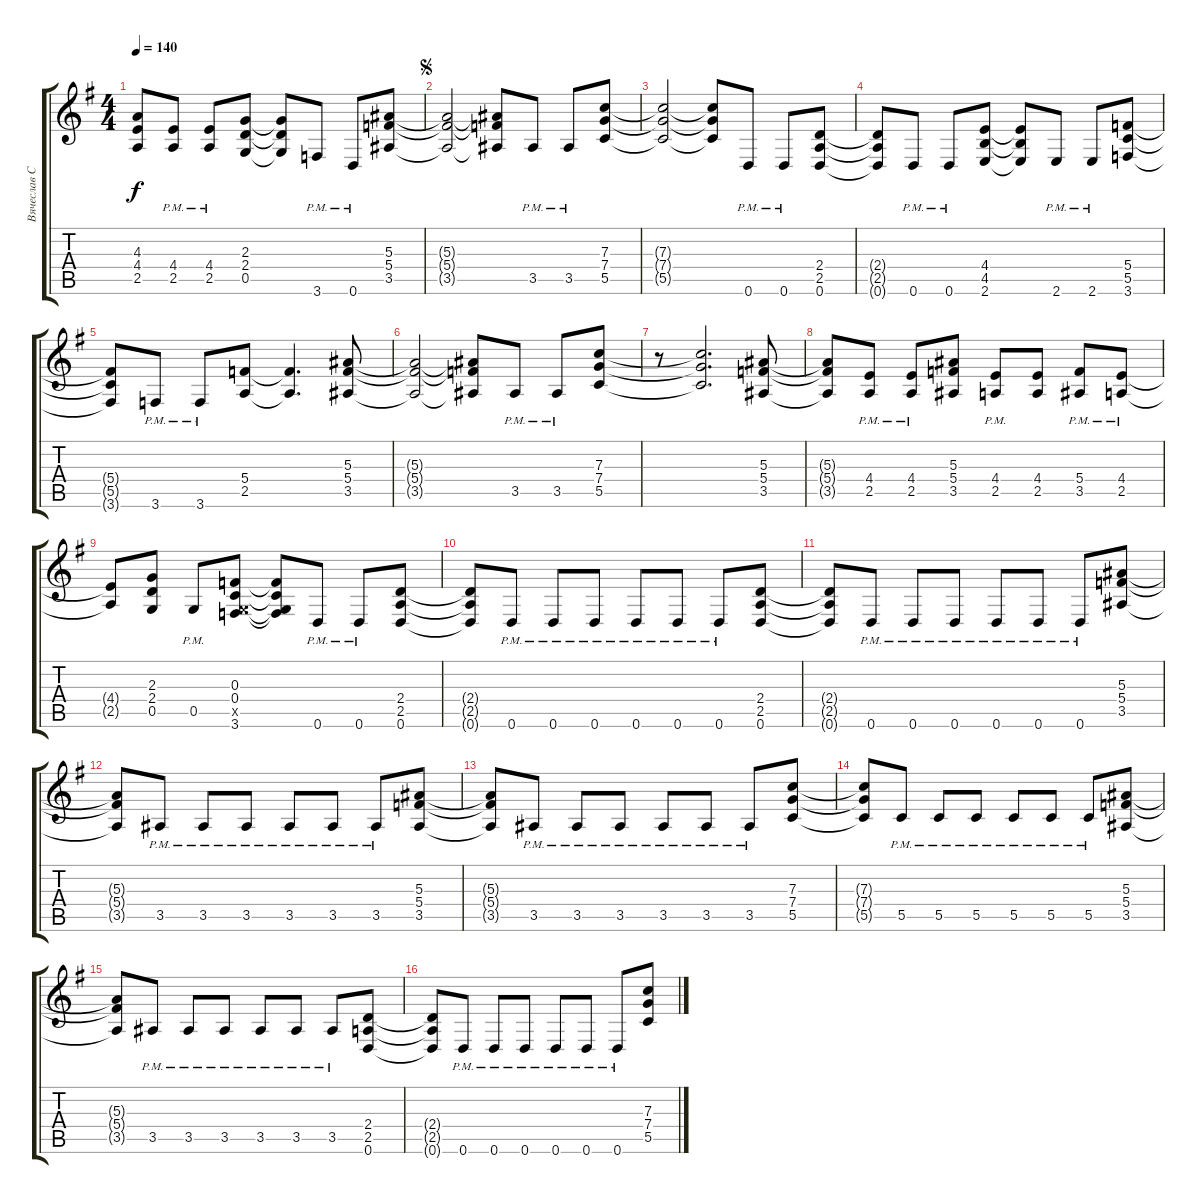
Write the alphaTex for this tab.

\track ("Вячеслав Селин" "Вячеслав С") {instrument distortionguitar}
\staff {score tabs}
\tuning (D4 A3 F3 C3 G2 D2) {hide}
\ts (4 4)
\tempo 140
\clef g2
\ks g
(4.3{t} 4.4{t} 2.5{t}).8{dy f} (4.4{pm} 2.5{pm}).8 (4.4{pm} 2.5{pm}).8 (2.3 2.4 0.5).8 (2.3{t} 2.4{t} 0.5{t}).8 3.6{pm}.8 0.6{pm}.8 (5.3 5.4 3.5).8 |
\jump segno
(5.3{t} 5.4{t} 3.5{t}).2 (5.3{t} 5.4{t} 3.5{t}).8 3.5{pm}.8 3.5{pm}.8 (7.3 7.4 5.5).8 |
(7.3{t} 7.4{t} 5.5{t}).2 (7.3{t} 7.4{t} 5.5{t}).8 0.6{pm}.8 0.6{pm}.8 (2.4 2.5 0.6).8 |
(2.4{t} 2.5{t} 0.6{t}).8 0.6{pm}.8 0.6{pm}.8 (4.4 4.5 2.6).8 (4.4{t} 4.5{t} 2.6{t}).8 2.6{pm}.8 2.6{pm}.8 (5.4 5.5 3.6).8 |
(5.4{t} 5.5{t} 3.6{t}).8 3.6{pm}.8 3.6{pm}.8 (5.4 2.5).8 (5.4{t} 2.5{t}).4{d} (5.3 5.4 3.5).8 |
(5.3{t} 5.4{t} 3.5{t}).2 (5.3{t} 5.4{t} 3.5{t}).8 3.5{pm}.8 3.5{pm}.8 (7.3 7.4 5.5).8 |
r.8 (7.3{t} 7.4{t} 5.5{t}).2{d} (5.3 5.4 3.5).8 |
(5.3{t} 5.4{t} 3.5{t}).8 (4.4{pm} 2.5{pm}).8 (4.4{pm} 2.5{pm}).8 (5.3 5.4 3.5).8 (4.4{pm} 2.5{pm}).8 (4.4 2.5).8 (5.4{pm} 3.5{pm}).8 (4.4{pm} 2.5{pm}).8 |
(4.4{t} 2.5{t}).8 (2.3 2.4 0.5).8 0.5{pm}.8 (0.3 0.4 0.5{x} 3.6).8 (0.3{t} 0.4{t} 0.5{t} 3.6{t}).8 0.6{pm}.8 0.6{pm}.8 (2.4 2.5 0.6).8 |
(2.4{t} 2.5{t} 0.6{t}).8 0.6{pm}.8 0.6{pm}.8 0.6{pm}.8 0.6{pm}.8 0.6{pm}.8 0.6{pm}.8 (2.4 2.5 0.6).8 |
(2.4{t} 2.5{t} 0.6{t}).8 0.6{pm}.8 0.6{pm}.8 0.6{pm}.8 0.6{pm}.8 0.6{pm}.8 0.6{pm}.8 (5.3 5.4 3.5).8 |
(5.3{t} 5.4{t} 3.5{t}).8 3.5{pm}.8 3.5{pm}.8 3.5{pm}.8 3.5{pm}.8 3.5{pm}.8 3.5{pm}.8 (5.3 5.4 3.5).8 |
(5.3{t} 5.4{t} 3.5{t}).8 3.5{pm}.8 3.5{pm}.8 3.5{pm}.8 3.5{pm}.8 3.5{pm}.8 3.5{pm}.8 (7.3 7.4 5.5).8 |
(7.3{t} 7.4{t} 5.5{t}).8 5.5{pm}.8 5.5{pm}.8 5.5{pm}.8 5.5{pm}.8 5.5{pm}.8 5.5{pm}.8 (5.3 5.4 3.5).8 |
(5.3{t} 5.4{t} 3.5{t}).8 3.5{pm}.8 3.5{pm}.8 3.5{pm}.8 3.5{pm}.8 3.5{pm}.8 3.5{pm}.8 (2.4 2.5 0.6).8 |
(2.4{t} 2.5{t} 0.6{t}).8 0.6{pm}.8 0.6{pm}.8 0.6{pm}.8 0.6{pm}.8 0.6{pm}.8 0.6{pm}.8 (7.3 7.4 5.5).8
